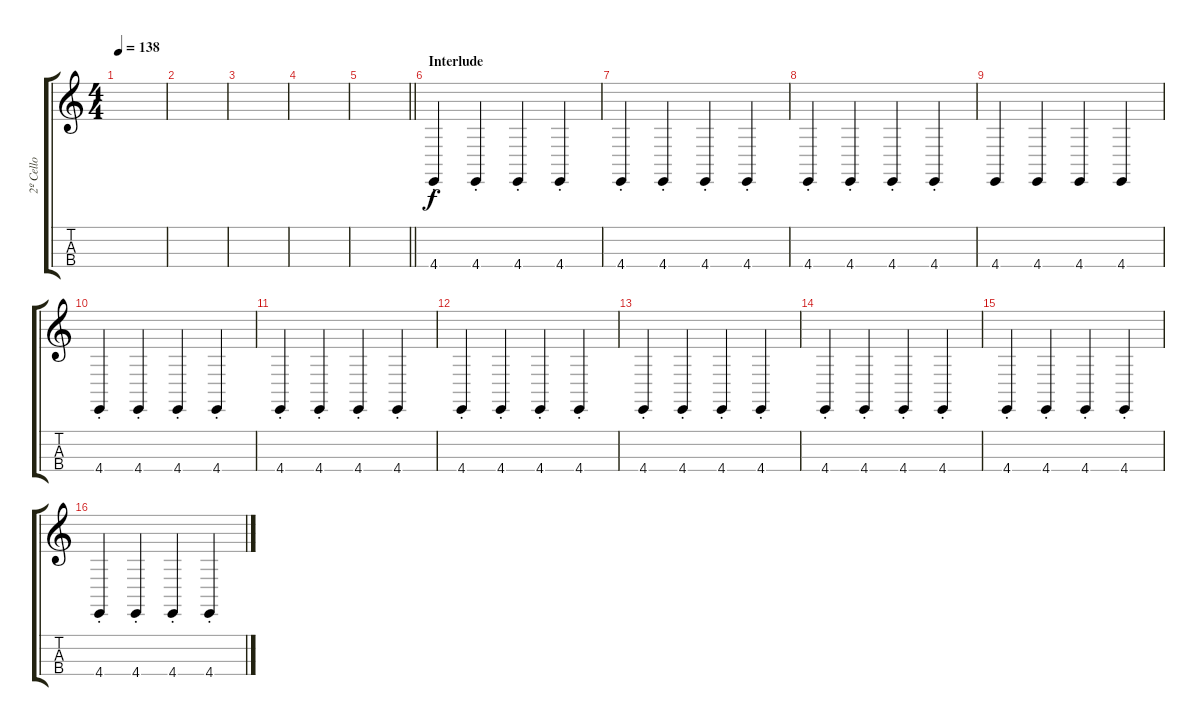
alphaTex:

\track ("2º Cello" "2º Cello") {instrument cello}
\staff {score tabs}
\tuning (A3 D3 G2 C2) {hide}
\ts (4 4)
\tempo 138
\clef g2
\ks c
|
|
|
|
\barLineRight lightlight
|
\section ("" "Interlude")
4.4{st}.4 4.4{st}.4 4.4{st}.4 4.4{st}.4 |
4.4{st}.4 4.4{st}.4 4.4{st}.4 4.4{st}.4 |
4.4{st}.4 4.4{st}.4 4.4{st}.4 4.4{st}.4 |
4.4.4 4.4.4 4.4.4 4.4.4 |
4.4{st}.4 4.4{st}.4 4.4{st}.4 4.4{st}.4 |
4.4{st}.4 4.4{st}.4 4.4{st}.4 4.4{st}.4 |
4.4{st}.4 4.4{st}.4 4.4{st}.4 4.4{st}.4 |
4.4{st}.4 4.4{st}.4 4.4{st}.4 4.4{st}.4 |
4.4{st}.4 4.4{st}.4 4.4{st}.4 4.4{st}.4 |
4.4{st}.4 4.4{st}.4 4.4{st}.4 4.4{st}.4 |
4.4{st}.4 4.4{st}.4 4.4{st}.4 4.4{st}.4
